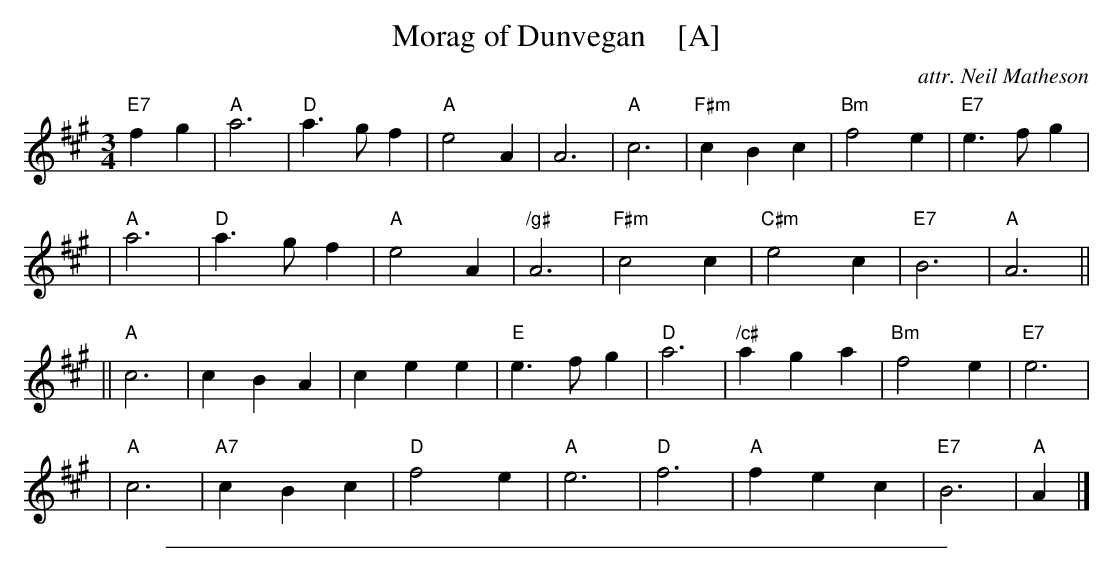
X:1
T: Morag of Dunvegan    [A]
C: attr. Neil Matheson
M: 3/4
L: 1/4
K: A
"E7"fg \
| "A"a3 |"D"a>gf |"A"e2A |     A3 |  "A"c3  |"F#m"cBc |"Bm"f2e |"E7"e>fg |
| "A"a3 |"D"a>gf |"A"e2A |"/g#"A3 |"F#m"c2c |"C#m"e2c |"E7"B3  | "A"A3  ||
||"A"c3 |    cBA |   cee |"E"e>fg |  "D"a3  |"/c#"aga |"Bm"f2e |"E7"e3   |
| "A"c3 |"A7"cBc |"D"f2e |  "A"e3 |  "D"f3  |  "A"fec |"E7"B3  | "A"A   |]
